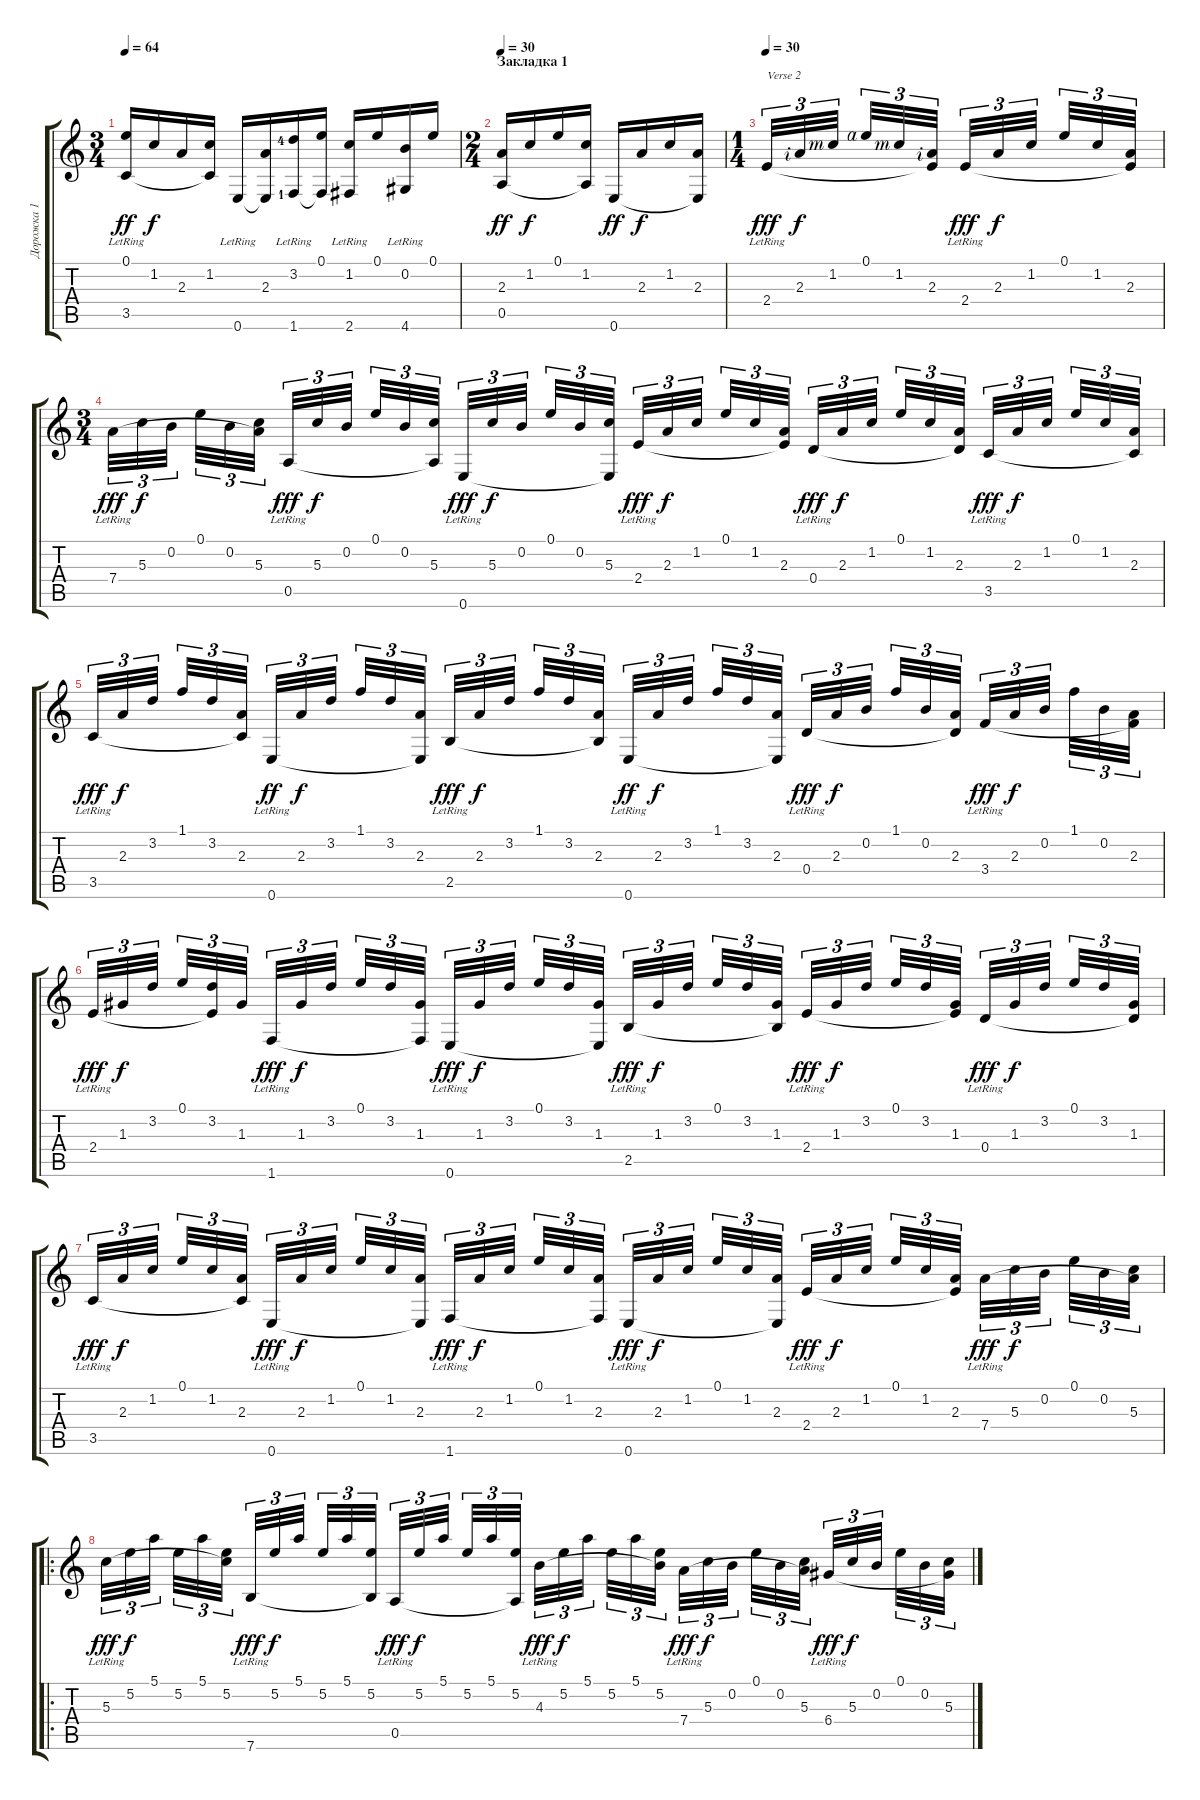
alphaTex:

\track ("Дорожка 1" "Дорожка 1") {instrument acousticguitarsteel}
\staff {score tabs}
\tuning (E4 B3 G3 D3 A2 E2) {hide}
\ts (3 4)
\tempo 64
\clef g2
\ks c
(0.1 3.5{lr}).16{dy ff} 1.2.16{dy f} 2.3.16 (1.2 3.5{t}).16 0.6{lr}.16 (2.3 0.6{t}).16 (3.2{lf 5} 1.6{lr lf 2}).16 (0.1 1.6{t}).16 (1.2 2.6{lr}).16 0.1.16 (0.2 4.6{lr}).16 0.1.16 |
\ts (2 4)
\section ("" "Закладка 1")
\tempo 30
(2.3 0.5).16{dy ff} 1.2.16{dy f} 0.1.16 (1.2 0.5{t}).16 0.6.16{dy ff} 2.3.16{dy f} 1.2.16 (2.3 0.6{t}).16 |
\ts (1 4)
\tempo 30
2.4{lr}.32{tu (3 2) txt "Verse 2" dy fff} 2.3{rf 2}.32{tu (3 2) dy f} 1.2{rf 3}.32{tu (3 2)} 0.1{rf 4}.32{tu (3 2)} 1.2{rf 3}.32{tu (3 2)} (2.3{rf 2} 2.4{t}).32{tu (3 2)} 2.4{lr}.32{tu (3 2) dy fff} 2.3.32{tu (3 2) dy f} 1.2.32{tu (3 2)} 0.1.32{tu (3 2)} 1.2.32{tu (3 2)} (2.3 2.4{t}).32{tu (3 2)} |
\ts (3 4)
7.4{lr}.32{tu (3 2) dy fff} 5.3.32{tu (3 2) dy f} 0.2.32{tu (3 2)} 0.1.32{tu (3 2)} 0.2.32{tu (3 2)} (5.3 7.4{t}).32{tu (3 2)} 0.5{lr}.32{tu (3 2) dy fff} 5.3.32{tu (3 2) dy f} 0.2.32{tu (3 2)} 0.1.32{tu (3 2)} 0.2.32{tu (3 2)} (5.3 0.5{t}).32{tu (3 2)} 0.6{lr}.32{tu (3 2) dy fff} 5.3.32{tu (3 2) dy f} 0.2.32{tu (3 2)} 0.1.32{tu (3 2)} 0.2.32{tu (3 2)} (5.3 0.6{t}).32{tu (3 2)} 2.4{lr}.32{tu (3 2) dy fff} 2.3.32{tu (3 2) dy f} 1.2.32{tu (3 2)} 0.1.32{tu (3 2)} 1.2.32{tu (3 2)} (2.3 2.4{t}).32{tu (3 2)} 0.4{lr}.32{tu (3 2) dy fff} 2.3.32{tu (3 2) dy f} 1.2.32{tu (3 2)} 0.1.32{tu (3 2)} 1.2.32{tu (3 2)} (2.3 0.4{t}).32{tu (3 2)} 3.5{lr}.32{tu (3 2) dy fff} 2.3.32{tu (3 2) dy f} 1.2.32{tu (3 2)} 0.1.32{tu (3 2)} 1.2.32{tu (3 2)} (2.3 3.5{t}).32{tu (3 2)} |
3.5{lr}.32{tu (3 2) dy fff} 2.3.32{tu (3 2) dy f} 3.2.32{tu (3 2)} 1.1.32{tu (3 2)} 3.2.32{tu (3 2)} (2.3 3.5{t}).32{tu (3 2)} 0.6{lr}.32{tu (3 2) dy ff} 2.3.32{tu (3 2) dy f} 3.2.32{tu (3 2)} 1.1.32{tu (3 2)} 3.2.32{tu (3 2)} (2.3 0.6{t}).32{tu (3 2)} 2.5{lr}.32{tu (3 2) dy fff} 2.3.32{tu (3 2) dy f} 3.2.32{tu (3 2)} 1.1.32{tu (3 2)} 3.2.32{tu (3 2)} (2.3 2.5{t}).32{tu (3 2)} 0.6{lr}.32{tu (3 2) dy ff} 2.3.32{tu (3 2) dy f} 3.2.32{tu (3 2)} 1.1.32{tu (3 2)} 3.2.32{tu (3 2)} (2.3 0.6{t}).32{tu (3 2)} 0.4{lr}.32{tu (3 2) dy fff} 2.3.32{tu (3 2) dy f} 0.2.32{tu (3 2)} 1.1.32{tu (3 2)} 0.2.32{tu (3 2)} (2.3 0.4{t}).32{tu (3 2)} 3.4{lr}.32{tu (3 2) dy fff} 2.3.32{tu (3 2) dy f} 0.2.32{tu (3 2)} 1.1.32{tu (3 2)} 0.2.32{tu (3 2)} (2.3 3.4{t}).32{tu (3 2)} |
2.4{lr}.32{tu (3 2) dy fff} 1.3.32{tu (3 2) dy f} 3.2.32{tu (3 2)} 0.1.32{tu (3 2)} (3.2 2.4{t}).32{tu (3 2)} 1.3.32{tu (3 2)} 1.6{lr}.32{tu (3 2) dy fff} 1.3.32{tu (3 2) dy f} 3.2.32{tu (3 2)} 0.1.32{tu (3 2)} 3.2.32{tu (3 2)} (1.3 1.6{t}).32{tu (3 2)} 0.6{lr}.32{tu (3 2) dy fff} 1.3.32{tu (3 2) dy f} 3.2.32{tu (3 2)} 0.1.32{tu (3 2)} 3.2.32{tu (3 2)} (1.3 0.6{t}).32{tu (3 2)} 2.5{lr}.32{tu (3 2) dy fff} 1.3.32{tu (3 2) dy f} 3.2.32{tu (3 2)} 0.1.32{tu (3 2)} 3.2.32{tu (3 2)} (1.3 2.5{t}).32{tu (3 2)} 2.4{lr}.32{tu (3 2) dy fff} 1.3.32{tu (3 2) dy f} 3.2.32{tu (3 2)} 0.1.32{tu (3 2)} 3.2.32{tu (3 2)} (1.3 2.4{t}).32{tu (3 2)} 0.4{lr}.32{tu (3 2) dy fff} 1.3.32{tu (3 2) dy f} 3.2.32{tu (3 2)} 0.1.32{tu (3 2)} 3.2.32{tu (3 2)} (1.3 0.4{t}).32{tu (3 2)} |
3.5{lr}.32{tu (3 2) dy fff} 2.3.32{tu (3 2) dy f} 1.2.32{tu (3 2)} 0.1.32{tu (3 2)} 1.2.32{tu (3 2)} (2.3 3.5{t}).32{tu (3 2)} 0.6{lr}.32{tu (3 2) dy fff} 2.3.32{tu (3 2) dy f} 1.2.32{tu (3 2)} 0.1.32{tu (3 2)} 1.2.32{tu (3 2)} (2.3 0.6{t}).32{tu (3 2)} 1.6{lr}.32{tu (3 2) dy fff} 2.3.32{tu (3 2) dy f} 1.2.32{tu (3 2)} 0.1.32{tu (3 2)} 1.2.32{tu (3 2)} (2.3 1.6{t}).32{tu (3 2)} 0.6{lr}.32{tu (3 2) dy fff} 2.3.32{tu (3 2) dy f} 1.2.32{tu (3 2)} 0.1.32{tu (3 2)} 1.2.32{tu (3 2)} (2.3 0.6{t}).32{tu (3 2)} 2.4{lr}.32{tu (3 2) dy fff} 2.3.32{tu (3 2) dy f} 1.2.32{tu (3 2)} 0.1.32{tu (3 2)} 1.2.32{tu (3 2)} (2.3 2.4{t}).32{tu (3 2)} 7.4{lr}.32{tu (3 2) dy fff} 5.3.32{tu (3 2) dy f} 0.2.32{tu (3 2)} 0.1.32{tu (3 2)} 0.2.32{tu (3 2)} (5.3 7.4{t}).32{tu (3 2)} |
\ro
5.3{lr}.32{tu (3 2) dy fff} 5.2.32{tu (3 2) dy f} 5.1.32{tu (3 2)} 5.2.32{tu (3 2)} 5.1.32{tu (3 2)} (5.2 5.3{t}).32{tu (3 2)} 7.6{lr}.32{tu (3 2) dy fff} 5.2.32{tu (3 2) dy f} 5.1.32{tu (3 2)} 5.2.32{tu (3 2)} 5.1.32{tu (3 2)} (5.2 7.6{t}).32{tu (3 2)} 0.5{lr}.32{tu (3 2) dy fff} 5.2.32{tu (3 2) dy f} 5.1.32{tu (3 2)} 5.2.32{tu (3 2)} 5.1.32{tu (3 2)} (5.2 0.5{t}).32{tu (3 2)} 4.3{lr}.32{tu (3 2) dy fff} 5.2.32{tu (3 2) dy f} 5.1.32{tu (3 2)} 5.2.32{tu (3 2)} 5.1.32{tu (3 2)} (5.2 4.3{t}).32{tu (3 2)} 7.4{lr}.32{tu (3 2) dy fff} 5.3.32{tu (3 2) dy f} 0.2.32{tu (3 2)} 0.1.32{tu (3 2)} 0.2.32{tu (3 2)} (5.3 7.4{t}).32{tu (3 2)} 6.4{lr}.32{tu (3 2) dy fff} 5.3.32{tu (3 2) dy f} 0.2.32{tu (3 2)} 0.1.32{tu (3 2)} 0.2.32{tu (3 2)} (5.3 6.4{t}).32{tu (3 2)}
